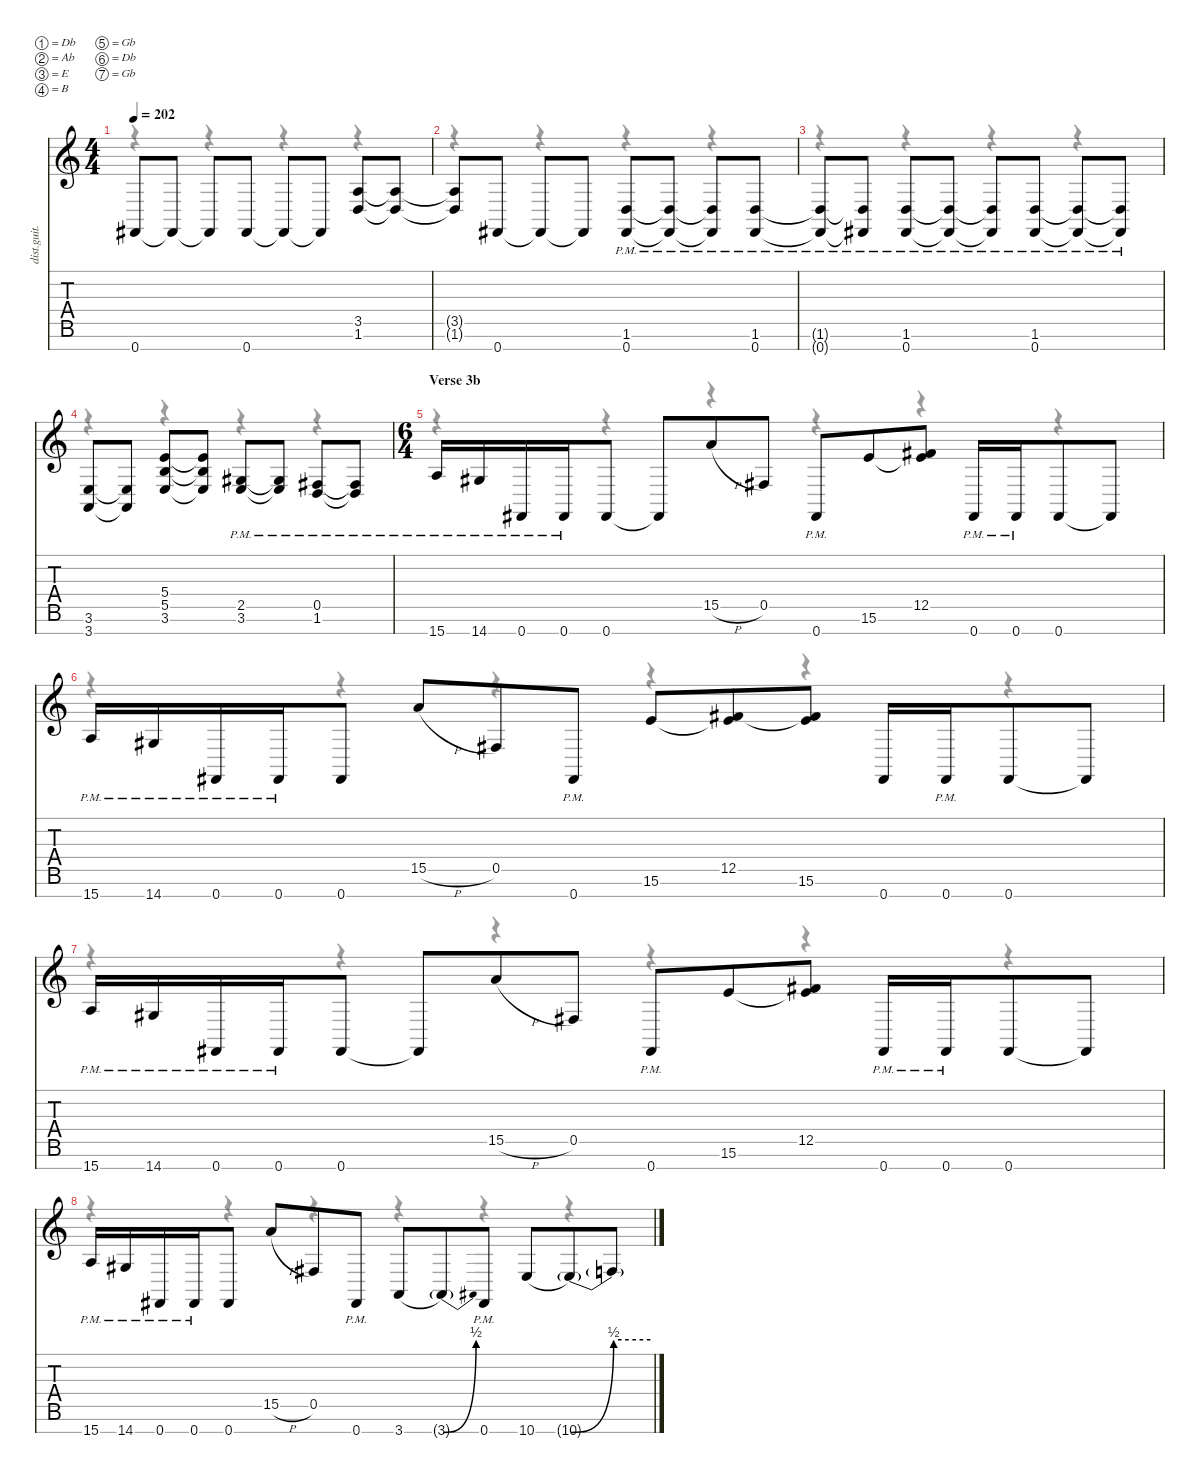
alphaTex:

\defaultSystemsLayout 4
\hideDynamics
\bracketExtendMode nobrackets
\track ("Sean Price" "dist.guit.") {instrument distortionguitar}
\staff {score tabs}
\tuning (Db4 Ab3 E3 B2 Gb2 Db2 Gb1)
\voice
\ts (4 4)
\tempo 202
\clef g2
\ks c
0.7{acc #}.8{dy f beam Up} 0.7{t acc #}.8{beam Up} 0.7{t acc #}.8{beam Up} 0.7{acc #}.8{beam Up} 0.7{t acc #}.8{beam Up} 0.7{t acc #}.8{beam Up} (3.5 1.6).8{beam Up} (3.5{t} 1.6{t}).8{beam Up} |
(3.5{t} 1.6{t}).8{beam Up} 0.7{acc #}.8{beam Up} 0.7{t acc #}.8{beam Up} 0.7{t acc #}.8{beam Up} (1.6{pm} 0.7{pm acc #}).8{beam Up} (1.6{pm t} 0.7{pm t acc #}).8{beam Up} (1.6{pm t} 0.7{pm t acc #}).8{beam Up} (1.6{pm} 0.7{pm acc #}).8{beam Up} |
(1.6{pm t} 0.7{pm t acc #}).8{beam Up} (1.6{pm t} 0.7{pm t acc #}).8{beam Up} (1.6{pm} 0.7{pm acc #}).8{beam Up} (1.6{pm t} 0.7{pm t acc #}).8{beam Up} (1.6{pm t} 0.7{pm t acc #}).8{beam Up} (1.6{pm} 0.7{pm acc #}).8{beam Up} (1.6{pm t} 0.7{pm t acc #}).8{beam Up} (1.6{pm t} 0.7{pm t acc #}).8{beam Up} |
(3.6 3.7).8{beam Up} (3.6{t} 3.7{t}).8{beam Up} (5.4 5.5 3.6).8{beam Up} (5.4{t} 5.5{t} 3.6{t}).8{beam Up} (2.5{pm acc #} 3.6{pm}).8{beam Up} (2.5{pm t acc #} 3.6{pm t}).8{beam Up} (0.5{pm acc #} 1.6{pm}).8{beam Up} (0.5{pm t acc #} 1.6{pm t}).8{beam Up} |
\ts (6 4)
\beaming (8 3 3 3 3)
\section ("" "Verse 3b")
15.7{pm}.16{beam Up} 14.7{pm acc #}.16{beam Up} 0.7{pm acc #}.16{beam Up} 0.7{pm acc #}.16{beam Up} 0.7{acc #}.8{beam Up} 0.7{t acc #}.8{beam Up} 15.5{h}.8{beam Up} 0.5{acc #}.8{beam Up} 0.7{pm acc #}.8{beam Up} 15.6.8{beam Up} (12.5{acc #} 15.6{t}).8{beam Up} 0.7{pm acc #}.16{beam Up} 0.7{pm acc #}.16{beam Up} 0.7{acc #}.8{beam Up} 0.7{t acc #}.8{beam Up} |
15.7{pm}.16{beam Up} 14.7{pm acc #}.16{beam Up} 0.7{pm acc #}.16{beam Up} 0.7{pm acc #}.16{beam Up} 0.7{acc #}.8{beam Up} 15.5{h}.8{beam Up} 0.5{acc #}.8{beam Up} 0.7{pm acc #}.8{beam Up} 15.6.8{beam Up} (12.5{acc #} 15.6{t}).8{beam Up} (12.5{t acc #} 15.6).8{beam Up} 0.7{acc #}.16{beam Up} 0.7{pm acc #}.16{beam Up} 0.7{acc #}.8{beam Up} 0.7{t acc #}.8{beam Up} |
15.7{pm}.16{beam Up} 14.7{pm acc #}.16{beam Up} 0.7{pm acc #}.16{beam Up} 0.7{pm acc #}.16{beam Up} 0.7{acc #}.8{beam Up} 0.7{t acc #}.8{beam Up} 15.5{h}.8{beam Up} 0.5{acc #}.8{beam Up} 0.7{pm acc #}.8{beam Up} 15.6.8{beam Up} (12.5{acc #} 15.6{t}).8{beam Up} 0.7{pm acc #}.16{beam Up} 0.7{pm acc #}.16{beam Up} 0.7{acc #}.8{beam Up} 0.7{t acc #}.8{beam Up} |
15.7{pm}.16{beam Up} 14.7{pm acc #}.16{beam Up} 0.7{pm acc #}.16{beam Up} 0.7{pm acc #}.16{beam Up} 0.7{acc #}.8{beam Up} 15.5{h}.8{beam Up} 0.5{acc #}.8{beam Up} 0.7{pm acc #}.8{beam Up} 3.7{be (hold 0 0 60 0)}.8{beam Up} 3.7{be (bend 0 0 60 2) t}.8{beam Up} 0.7{pm acc #}.8{beam Up} 10.7{be (hold 0 0 60 0)}.8{beam Up} 10.7{be (bend 0 0 60 2) t}.8{beam Up} 10.7{be (hold 0 2 60 2) t}.8{beam Up}
\voice
\clef g2
\ottava regular
\simile none
\ks c
r.4{dy mf beam Down} r.4{beam Down} r.4{beam Down} r.4{beam Down} |
r.4{beam Down} r.4{beam Down} r.4{beam Down} r.4{beam Down} |
r.4{beam Down} r.4{beam Down} r.4{beam Down} r.4{beam Down} |
r.4{beam Down} r.4{beam Down} r.4{beam Down} r.4{beam Down} |
r.4{beam Down} r.4{beam Down} r.4{beam Down} r.4{beam Down} r.4{beam Down} r.4{beam Down} |
r.4{beam Down} r.4{beam Down} r.4{beam Down} r.4{beam Down} r.4{beam Down} r.4{beam Down} |
r.4{beam Down} r.4{beam Down} r.4{beam Down} r.4{beam Down} r.4{beam Down} r.4{beam Down} |
r.4{beam Down} r.4{beam Down} r.4{beam Down} r.4{beam Down} r.4{beam Down} r.4{beam Down}
